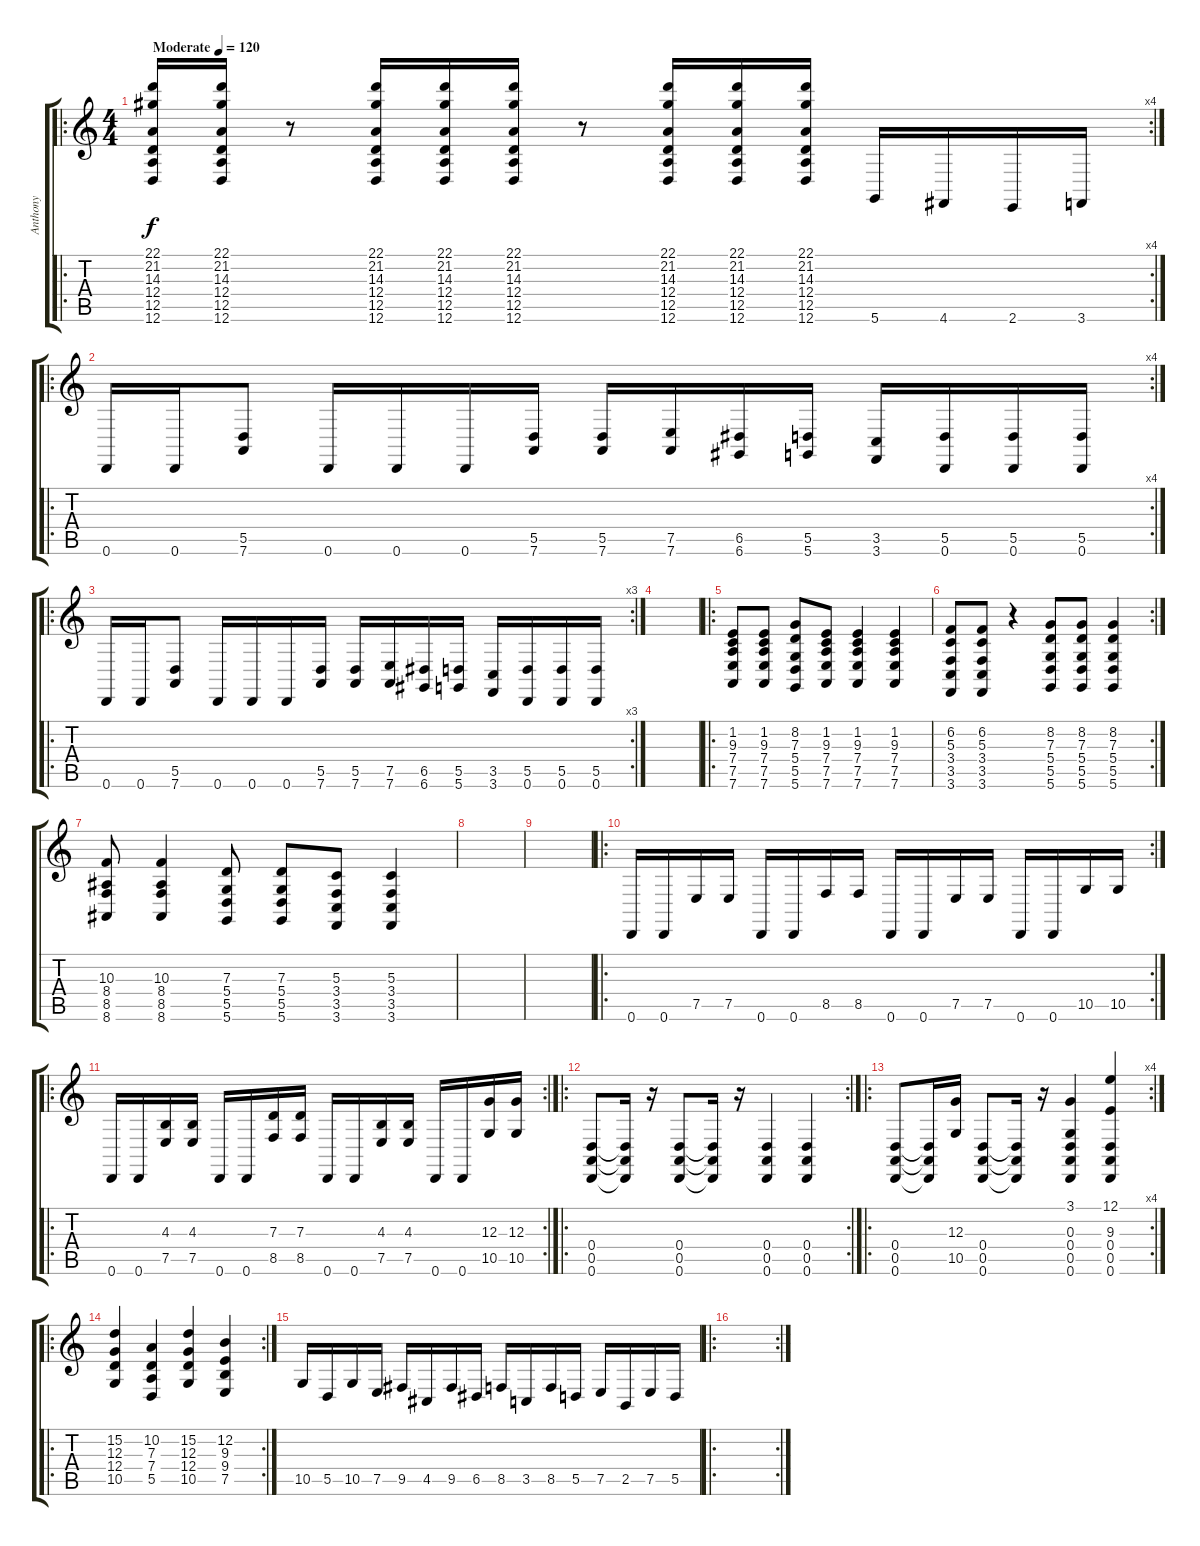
\track ("Anthony" "Anthony") {instrument lead2sawtooth}
\staff {score tabs}
\tuning (E4 B3 G3 D3 A2 D2) {hide}
\ro
\rc 4
\ts (4 4)
\tempo (120 "Moderate")
\clef g2
\ks c
(22.1 21.2 14.3 12.4 12.5 12.6).16{dy f instrument lead2sawtooth} (22.1 21.2 14.3 12.4 12.5 12.6).16 r.8 (22.1 21.2 14.3 12.4 12.5 12.6).16 (22.1 21.2 14.3 12.4 12.5 12.6).16 (22.1 21.2 14.3 12.4 12.5 12.6).16 r.8 (22.1 21.2 14.3 12.4 12.5 12.6).16 (22.1 21.2 14.3 12.4 12.5 12.6).16 (22.1 21.2 14.3 12.4 12.5 12.6).16 5.6.16 4.6.16 2.6.16 3.6.16 |
\ro
\rc 4
0.6.16 0.6.16 (5.5 7.6).8 0.6.16 0.6.16 0.6.16 (5.5 7.6).16 (5.5 7.6).16 (7.5 7.6).16 (6.5 6.6).16 (5.5 5.6).16 (3.5 3.6).16 (5.5 0.6).16 (5.5 0.6).16 (5.5 0.6).16 |
\ro
\rc 3
0.6.16 0.6.16 (5.5 7.6).8 0.6.16 0.6.16 0.6.16 (5.5 7.6).16 (5.5 7.6).16 (7.5 7.6).16 (6.5 6.6).16 (5.5 5.6).16 (3.5 3.6).16 (5.5 0.6).16 (5.5 0.6).16 (5.5 0.6).16 |
|
\ro
(1.2 9.3 7.4 7.5 7.6).8 (1.2 9.3 7.4 7.5 7.6).8 (8.2 7.3 5.4 5.5 5.6).8 (1.2 9.3 7.4 7.5 7.6).8 (1.2 9.3 7.4 7.5 7.6).4 (1.2 9.3 7.4 7.5 7.6).4 |
\rc 2
(6.2 5.3 3.4 3.5 3.6).8 (6.2 5.3 3.4 3.5 3.6).8 r.4 (8.2 7.3 5.4 5.5 5.6).8 (8.2 7.3 5.4 5.5 5.6).8 (8.2 7.3 5.4 5.5 5.6).4 |
(10.3 8.4 8.5 8.6).8 (10.3 8.4 8.5 8.6).4 (7.3 5.4 5.5 5.6).8 (7.3 5.4 5.5 5.6).8 (5.3 3.4 3.5 3.6).8 (5.3 3.4 3.5 3.6).4 |
|
|
\ro
\rc 2
0.6.16 0.6.16 7.5.16 7.5.16 0.6.16 0.6.16 8.5.16 8.5.16 0.6.16 0.6.16 7.5.16 7.5.16 0.6.16 0.6.16 10.5.16 10.5.16 |
\ro
\rc 2
0.6.16 0.6.16 (4.3 7.5).16 (4.3 7.5).16 0.6.16 0.6.16 (7.3 8.5).16 (7.3 8.5).16 0.6.16 0.6.16 (4.3 7.5).16 (4.3 7.5).16 0.6.16 0.6.16 (12.3 10.5).16 (12.3 10.5).16 |
\ro
\rc 2
(0.4 0.5 0.6).8 (0.4{t} 0.5{t} 0.6{t}).16 r.16 (0.4 0.5 0.6).8 (0.4{t} 0.5{t} 0.6{t}).16 r.16 (0.4 0.5 0.6).4 (0.4 0.5 0.6).4 |
\ro
\rc 4
(0.4 0.5 0.6).8 (0.4{t} 0.5{t} 0.6{t}).16 (12.3 10.5).16 (0.4 0.5 0.6).8 (0.4{t} 0.5{t} 0.6{t}).16 r.16 (3.1 0.3 0.4 0.5 0.6).4 (12.1 9.3 0.4 0.5 0.6).4 |
\ro
\rc 2
(15.2 12.3 12.4 10.5).4 (10.2 7.3 7.4 5.5).4 (15.2 12.3 12.4 10.5).4 (12.2 9.3 9.4 7.5).4 |
10.5.16 5.5.16 10.5.16 7.5.16 9.5.16 4.5.16 9.5.16 6.5.16 8.5.16 3.5.16 8.5.16 5.5.16 7.5.16 2.5.16 7.5.16 5.5.16 |
\ro
\rc 2
